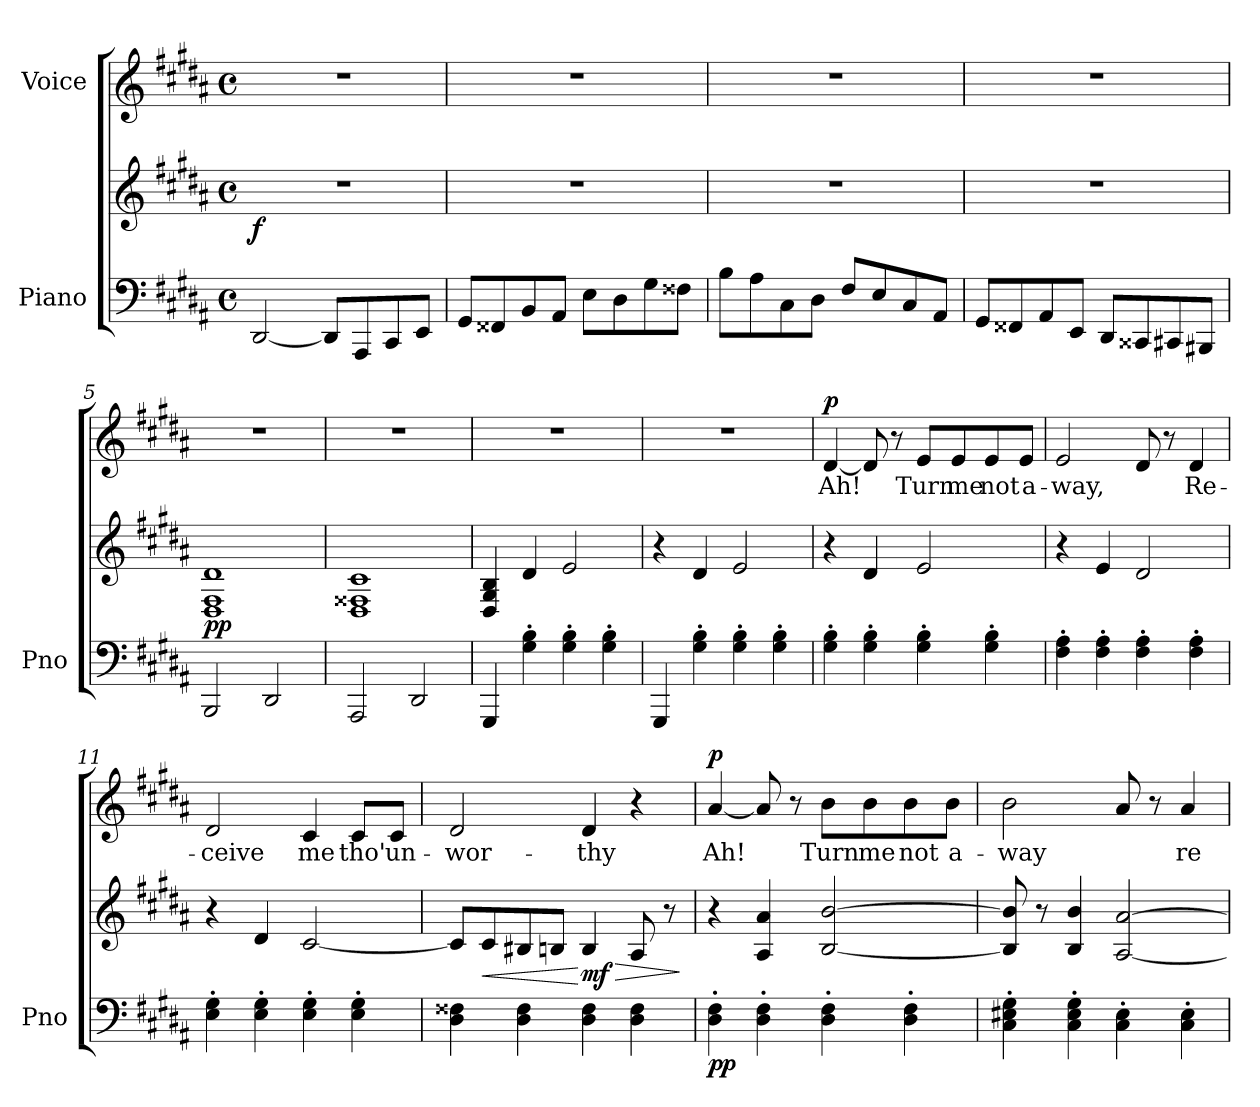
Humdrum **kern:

**kern	**kern	**dynam	**kern	**text	**dynam
*part2	*part2	*part2	*part1	*part1	*part1
*staff3	*staff2	*staff2/3	*staff1	*staff1	*staff1
*I"Piano	*	*	*I"Voice	*	*
*I'Pno	*	*	*	*	*
*clefF4	*clefG2	*	*clefG2	*	*
*k[f#c#g#d#a#]	*k[f#c#g#d#a#]	*	*k[f#c#g#d#a#]	*	*
*M4/4	*M4/4	*	*M4/4	*	*
*met(c)	*met(c)	*	*met(c)	*	*
*MM70	*MM70	*	*MM70	*	*
=1	=1	=1	=1	=1	=1
!	!	!LO:DY:b	!	!	!
[2DD#/	1r	f	1r	.	.
8DD#/L]	.	.	.	.	.
8AAA#/	.	.	.	.	.
8CC#/	.	.	.	.	.
8EE/J	.	.	.	.	.
=2	=2	=2	=2	=2	=2
8GG#/L	1r	.	1r	.	.
8FF##X/	.	.	.	.	.
8BB/	.	.	.	.	.
8AA#/J	.	.	.	.	.
8E\L	.	.	.	.	.
8D#\	.	.	.	.	.
8G#\	.	.	.	.	.
8F##X\J	.	.	.	.	.
=3	=3	=3	=3	=3	=3
8B\L	1r	.	1r	.	.
8A#\	.	.	.	.	.
8C#\	.	.	.	.	.
8D#\J	.	.	.	.	.
8F#/L	.	.	.	.	.
8E/	.	.	.	.	.
8C#/	.	.	.	.	.
8AA#/J	.	.	.	.	.
=4	=4	=4	=4	=4	=4
8GG#/L	1r	.	1r	.	.
8FF##X/	.	.	.	.	.
8AA#/	.	.	.	.	.
8EE/J	.	.	.	.	.
8DD#/L	.	.	.	.	.
8CC##X/	.	.	.	.	.
8CC#X/	.	.	.	.	.
8BBB#X/J	.	.	.	.	.
=5	=5	=5	=5	=5	=5
!	!	!LO:DY:b=2	!	!	!
!	!	!LO:DY:n=1:a=2	!	!	!
2BBB/	1D# 1F# 1d#	p p	1r	.	.
2DD#/	.	.	.	.	.
=6	=6	=6	=6	=6	=6
2AAA#/	1D# 1F##X 1c#	.	1r	.	.
2DD#/	.	.	.	.	.
=7	=7	=7	=7	=7	=7
4GGG#/	4D#/ 4G#/ 4B/	.	1r	.	.
4G#\' 4B\'	4d#/	.	.	.	.
4G#\' 4B\'	2e/	.	.	.	.
4G#\' 4B\'	.	.	.	.	.
!!LO:LB:g=z
=8	=8	=8	=8	=8	=8
4GGG#/	4r	.	1r	.	.
4G#\' 4B\'	4d#/	.	.	.	.
4G#\' 4B\'	2e/	.	.	.	.
4G#\' 4B\'	.	.	.	.	.
=9	=9	=9	=9	=9	=9
!	!	!	!	!LO:LY:b	!LO:DY:a
4G#\' 4B\'	4r	.	[4d#/	Ah!	p
4G#\' 4B\'	4d#/	.	8d#/]	.	.
.	.	.	8r	.	.
!	!	!	!	!LO:LY:b	!
4G#\' 4B\'	2e/	.	8e/L	Turn	.
!	!	!	!	!LO:LY:b	!
.	.	.	8e/	me	.
!	!	!	!	!LO:LY:b	!
4G#\' 4B\'	.	.	8e/	not	.
!	!	!	!	!LO:LY:b	!
.	.	.	8e/J	a-	.
=10	=10	=10	=10	=10	=10
!	!	!	!	!LO:LY:b	!
4F#\' 4A#\'	4r	.	2e/	-way,	.
4F#\' 4A#\'	4e/	.	.	.	.
4F#\' 4A#\'	2d#/	.	8d#/	.	.
.	.	.	8r	.	.
!	!	!	!	!LO:LY:b	!
4F#\' 4A#\'	.	.	4d#/	Re-	.
=11	=11	=11	=11	=11	=11
!	!	!	!	!LO:LY:b	!
4E\' 4G#\'	4r	.	2d#/	-ceive	.
4E\' 4G#\'	4d#/	.	.	.	.
!	!	!	!	!LO:LY:b	!
4E\' 4G#\'	[2c#/	.	4c#/	me	.
!	!	!	!	!LO:LY:b	!
4E\' 4G#\'	.	.	8c#/L	tho'	.
!	!	!	!	!LO:LY:b	!
.	.	.	8c#/J	un-	.
=12	=12	=12	=12	=12	=12
!	!	!	!	!LO:LY:b	!
4D#\ 4F##X\	8c#/L]	.	2d#/	-wor-	.
!	!	!LO:HP:b	!	!	!
.	8c#/	<	.	.	.
4D#\ 4F##\	8B#X/	.	.	.	.
.	8Bn/J	.	.	.	.
!	!	!LO:HP:n=1:b	!	!LO:LY:b	!
!	!	!LO:DY:n=1:b	!	!	!
4D#\ 4F##\	4B/	[ > mf	4d#/	-thy	.
4D#\ 4F##\	8A#/	.	4r	.	.
.	8r	.	.	.	.
.	.	]	.	.	.
!!LO:LB:g=z
=13	=13	=13	=13	=13	=13
!	!	!LO:DY:b=2	!	!LO:LY:b	!
!	!	!LO:DY:n=1:b	!	!	!LO:DY:a
4D#\' 4F#\'	4r	p p	[4a#/	Ah!	p
4D#\' 4F#\'	4A#/ 4a#/	.	8a#/]	.	.
.	.	.	8r	.	.
!	!	!	!	!LO:LY:b	!
4D#\' 4F#\'	[2B/ [2b/	.	8b\L	Turn	.
!	!	!	!	!LO:LY:b	!
.	.	.	8b\	me	.
!	!	!	!	!LO:LY:b	!
4D#\' 4F#\'	.	.	8b\	not	.
!	!	!	!	!LO:LY:b	!
.	.	.	8b\J	a-	.
=14	=14	=14	=14	=14	=14
!	!	!	!	!LO:LY:b	!
4C#\' 4E#X\' 4G#\'	8B/] 8b/]	.	2b\	-way	.
.	8r	.	.	.	.
4C#\' 4E#\' 4G#\'	4B/ 4b/	.	.	.	.
4C#\' 4E#\'	[2A#/ [2a#/	.	8a#/	.	.
.	.	.	8r	.	.
!	!	!	!	!LO:LY:b	!
4C#\' 4E#\'	.	.	4a#/	re-	.
=	=	=	=	=	=
*-	*-	*-	*-	*-	*-
